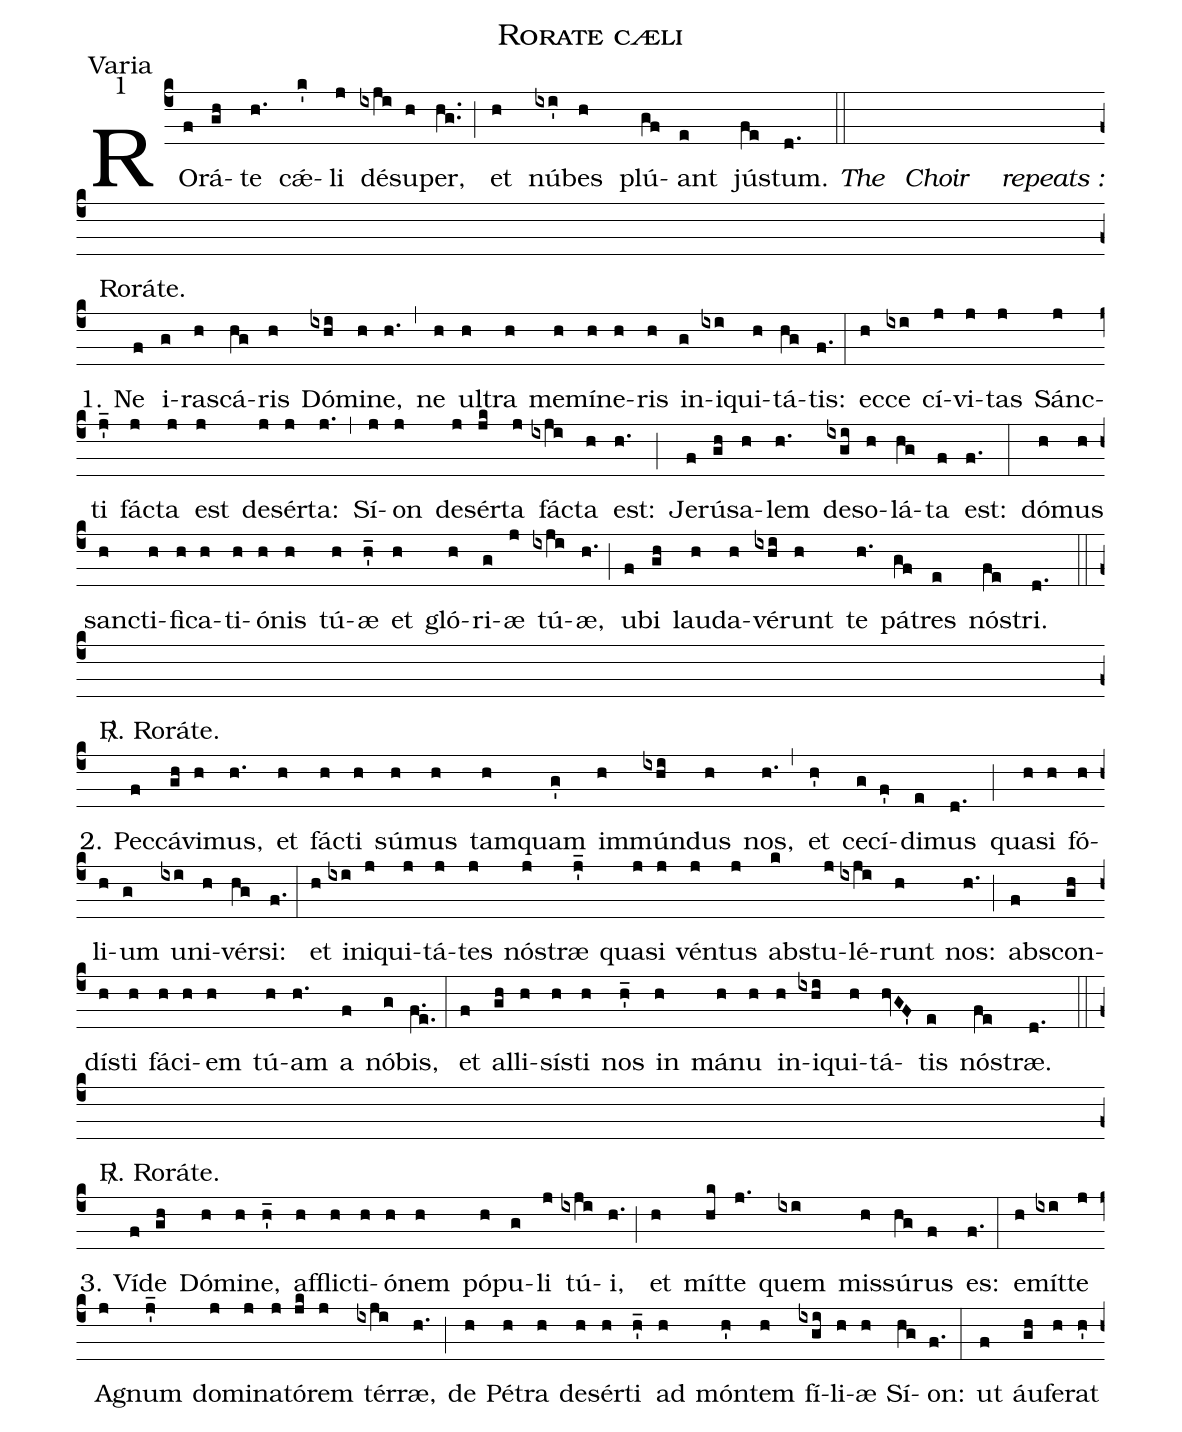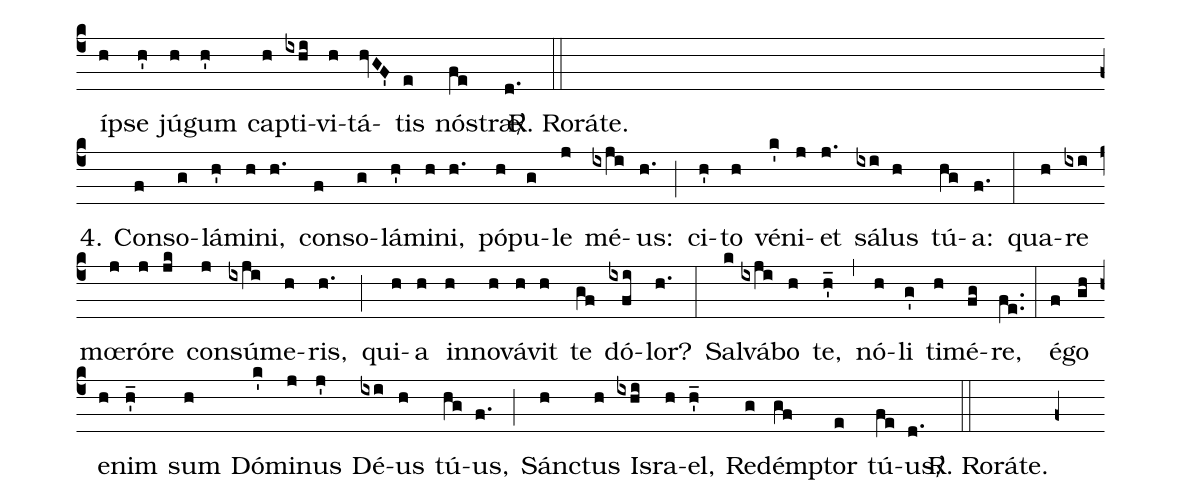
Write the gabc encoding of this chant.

name: Rorate cæli;
office-part: Varia;
mode: 1;
%%
(c4)RO(f)rá(gh)te(h.) cǽ(k')li(j) dé(ixji)su(h)per,(hg..) (;) et(h) nú(ixi')bes(h) plú(gf)ant(e) jús(fe)tum.(d.) (::)
<i>The</i>() <i>Choir</i>() <i>repeats :</i>() Roráte.() (Z)
1. Ne(f) i(g)ras(h)cá(hg)ris(h) Dó(ixhi)mi(h)ne,(h.) (,) ne(h) ul(h)tra(h) me(h)mí(h)ne(h)ris(h) in(g)i(ixi)qui(h)tá(hg)tis:(f.) (:)
ec(h)ce(ixi) cí(j)vi(j)tas(j) Sánc(j)ti(j_') fác(j)ta(j) est(j) de(j)sér(j)ta:(j.) (,) Sí(j)on(j) de(j)sér(jk)ta(j) fác(ixji)ta(h) est:(h.) (;) Je(f)rú(gh)sa(h)lem(h.) de(ixgi)so(h)lá(hg)ta(f) est:(f.) (:)
dó(h)mus(h) sanc(h)ti(h)fi(h)ca(h)ti(h)ó(h)nis(h) tú(h)æ(h_') et(h) gló(h)ri(g)æ(j) tú(ixji)æ,(h.) (;) u(f)bi(gh) lau(h)da(h)vé(ixhi)runt(h) te(h.) pá(gf)tres(e) nós(fe)tri.(d.) (::)
<sp>R/</sp>. Roráte.() (Z)

2. Pec(f)cá(gh)vi(h)mus,(h.) et(h) fác(h)ti(h) sú(h)mus(h) tam(h)quam(g') im(h)mún(ixhi)dus(h) nos,(h.) (,) et(h') ce(g)cí(f')di(e)mus(d.) (;) qua(h)si(h) fó(h)li(h)um(g) u(ixi)ni(h)vér(hg)si:(f.) (:)
et(h) in(ixi)i(j)qui(j)tá(j)tes(j) nós(j)træ(j_') qua(j)si(j) vén(j)tus(j) abs(k)tu(j)lé(ixji)runt(h) nos:(h.) (;) abs(f)con(gh)dís(h)ti(h) fá(h)ci(h)em(h) tú(h)am(h.) a(f) nó(g)bis,(f.e.) (:)
et(f) al(gh)li(h)sís(h)ti(h) nos(h_') in(h) má(h)nu(h) in(h)i(ixhi)qui(h)tá(hvGF')tis(e) nós(fe)træ.(d.) (::)
<sp>R/</sp>. Roráte.() (Z)

3. Ví(f)de(gh) Dó(h)mi(h)ne,(h_') af(h)flic(h)ti(h)ó(h)nem(h) pó(h)pu(g)li(j) tú(ixji)i,(h.) (;) et(h) mít(hk)te(j.) quem(ixi) mis(h)sú(hg)rus(f) es:(f.) (:)
e(h)mít(ixi)te(j) A(j)gnum(j_') do(j)mi(j)na(j)tó(jk)rem(j) tér(ixji)ræ,(h.) (;) de(h) Pé(h)tra(h) de(h)sér(h)ti(h_') ad(h) món(h')tem(h) fí(ixgi)li(h)æ(h) Sí(hg)on:(f.) (:)
ut(f) áu(gh)fe(h)rat(h') íp(h)se(h') jú(h)gum(h') cap(h)ti(ixhi)vi(h)tá(hvGF')tis(e) nós(fe)træ.(d.) (::)
<sp>R/</sp>. Roráte.() (Z)

4. Con(f)so(g)lá(h')mi(h)ni,(h.) con(f)so(g)lá(h')mi(h)ni,(h.) pó(h)pu(g)le(j) mé(ixji)us:(h.) (;) ci(h')to(h) vé(k')ni(j)et(j.) sá(ixi)lus(h) tú(hg)a:(f.) (:)
qua(h)re(ixi) mœ(j)ró(j)re(jk) con(j)sú(ixji)me(h)ris,(h.) (;) qui(h)a(h) in(h)no(h)vá(h)vit(h) te(gf) dó(ixfi)lor?(h.) (:)
Sal(k)vá(ixji)bo(h) te,(h_') (,) nó(h)li(g') ti(h)mé(fg)re,(fe..) (:)
é(f)go(gh) e(h)nim(h_') sum(h) Dó(k')mi(j)nus(j') Dé(ixi)us(h) tú(hg)us,(f.) (;) Sánc(h)tus(h) Is(ixhi)ra(h)el,(h_') Red(g)émp(gf)tor(e) tú(fe)us.(d.) (::)
<sp>R/</sp>. Roráte.() (f+)
